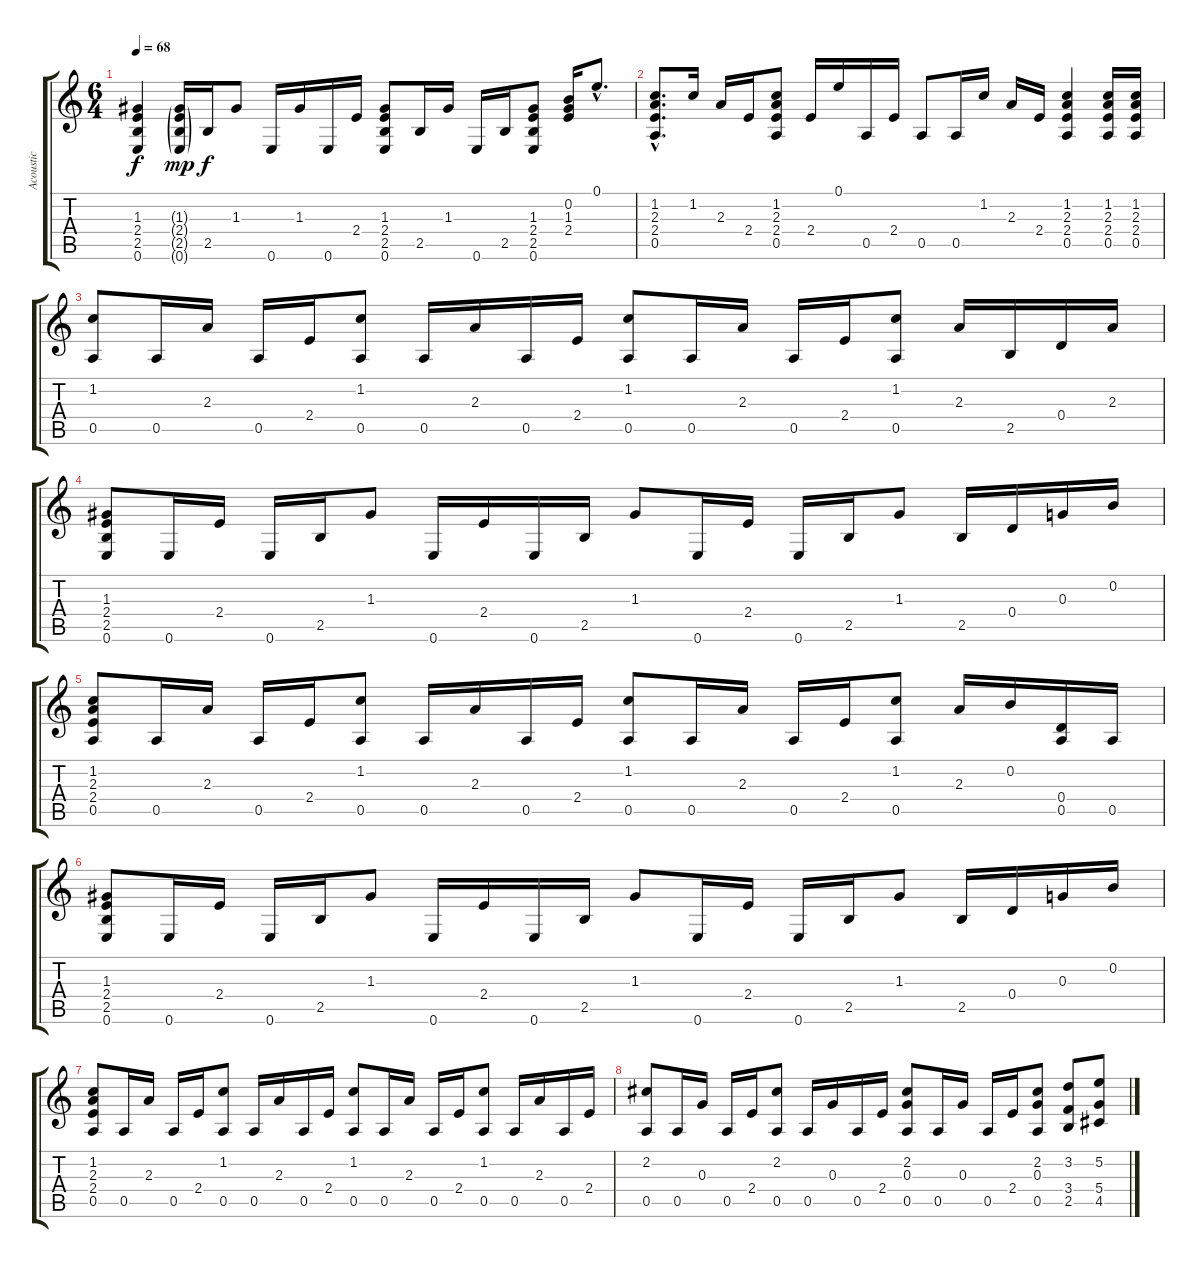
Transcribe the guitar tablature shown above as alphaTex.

\track ("Acoustic" "Acoustic") {instrument acousticguitarnylon}
\staff {score tabs}
\tuning (E4 B3 G3 D3 A2 E2) {hide}
\ts (6 4)
\tempo 68
\clef g2
\ks c
(1.3 2.4 2.5 0.6).4{dy f} (1.3{g} 2.4{g} 2.5{g} 0.6{g}).16{dy mp} 2.5.16{dy f} 1.3.8 0.6.16 1.3.16 0.6.16 2.4.16 (1.3 2.4 2.5 0.6).8 2.5.16 1.3.16 0.6.16 2.5.16 (1.3 2.4 2.5 0.6).8 (0.2 1.3 2.4).16 0.1{hac}.8{d} |
(1.2{hac} 2.3{hac} 2.4{hac} 0.5{hac}).8{d} 1.2.16 2.3.16 2.4.16 (1.2 2.3 2.4 0.5).8 2.4.16 0.1.16 0.5.16 2.4.16 0.5.8 0.5.16 1.2.16 2.3.16 2.4.16 (1.2 2.3 2.4 0.5).4 (1.2 2.3 2.4 0.5).16 (1.2 2.3 2.4 0.5).16 |
(1.2 0.5).8 0.5.16 2.3.16 0.5.16 2.4.16 (1.2 0.5).8 0.5.16 2.3.16 0.5.16 2.4.16 (1.2 0.5).8 0.5.16 2.3.16 0.5.16 2.4.16 (1.2 0.5).8 2.3.16 2.5.16 0.4.16 2.3.16 |
(1.3 2.4 2.5 0.6).8 0.6.16 2.4.16 0.6.16 2.5.16 1.3.8 0.6.16 2.4.16 0.6.16 2.5.16 1.3.8 0.6.16 2.4.16 0.6.16 2.5.16 1.3.8 2.5.16 0.4.16 0.3.16 0.2.16 |
(1.2 2.3 2.4 0.5).8 0.5.16 2.3.16 0.5.16 2.4.16 (1.2 0.5).8 0.5.16 2.3.16 0.5.16 2.4.16 (1.2 0.5).8 0.5.16 2.3.16 0.5.16 2.4.16 (1.2 0.5).8 2.3.16 0.2.16 (0.4 0.5).16 0.5.16 |
(1.3 2.4 2.5 0.6).8 0.6.16 2.4.16 0.6.16 2.5.16 1.3.8 0.6.16 2.4.16 0.6.16 2.5.16 1.3.8 0.6.16 2.4.16 0.6.16 2.5.16 1.3.8 2.5.16 0.4.16 0.3.16 0.2.16 |
(1.2 2.3 2.4 0.5).8 0.5.16 2.3.16 0.5.16 2.4.16 (1.2 0.5).8 0.5.16 2.3.16 0.5.16 2.4.16 (1.2 0.5).8 0.5.16 2.3.16 0.5.16 2.4.16 (1.2 0.5).8 0.5.16 2.3.16 0.5.16 2.4.16 |
(2.2 0.5).8 0.5.16 0.3.16 0.5.16 2.4.16 (2.2 0.5).8 0.5.16 0.3.16 0.5.16 2.4.16 (2.2 0.3 0.5).8 0.5.16 0.3.16 0.5.16 2.4.16 (2.2 0.3 0.5).8 (3.2 3.4 2.5).8 (5.2 5.4 4.5).8
